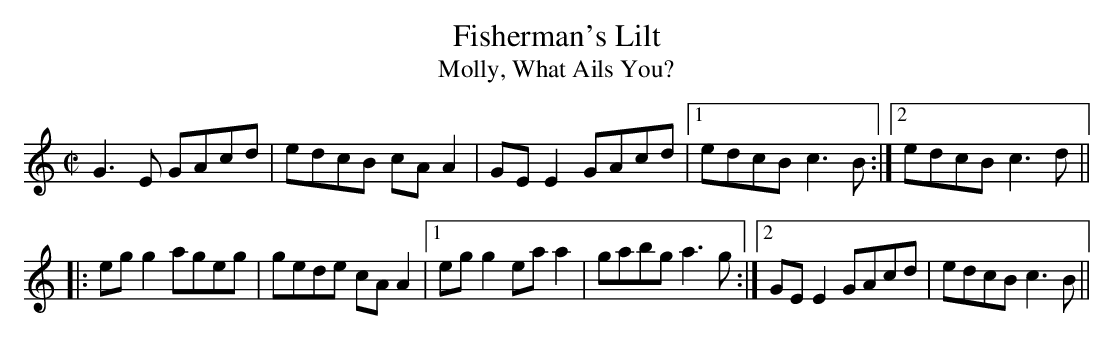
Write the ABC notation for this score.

X:1
T:Fisherman's Lilt
T:Molly, What Ails You?
M:C|
K:C
G3E GAcd|edcB cAA2|GEE2 GAcd|1 edcB c3B:|2 edcB c3d||
|:egg2 ageg|gede cAA2|1 egg2 eaa2|gabg a3g:|2 GEE2 GAcd|edcB c3B||
